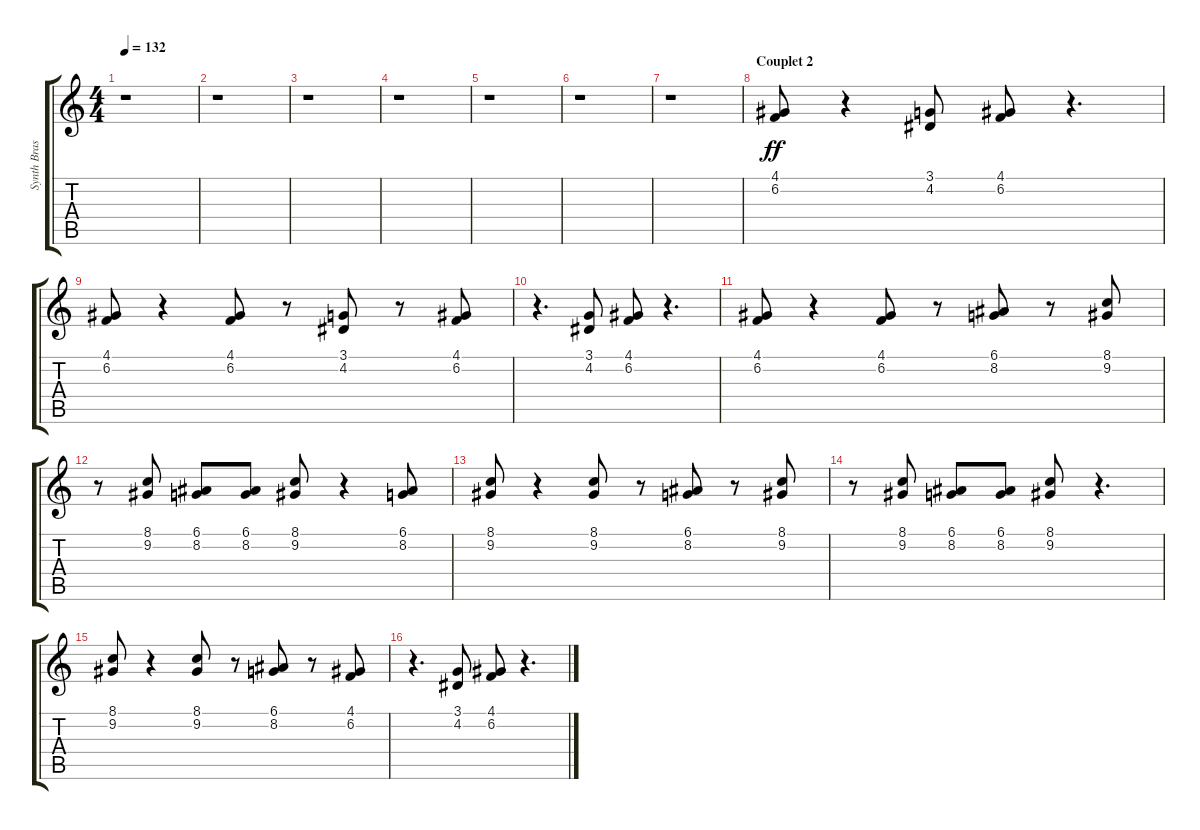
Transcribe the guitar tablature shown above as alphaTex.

\track ("Synth Brass" "Synth Bras") {instrument synthbrass1}
\staff {score tabs}
\tuning (E4 B3 G3 D3 A2 E2) {hide}
\ts (4 4)
\tempo 132
\clef g2
\ks c
r.1{dy ff} |
r.1 |
r.1 |
r.1 |
r.1 |
r.1 |
r.1 |
\section ("" "Couplet 2")
(4.1 6.2).8 r.4 (3.1 4.2).8 (4.1 6.2).8 r.4{d} |
(4.1 6.2).8 r.4 (4.1 6.2).8 r.8 (3.1 4.2).8 r.8 (4.1 6.2).8 |
r.4{d} (3.1 4.2).8 (4.1 6.2).8 r.4{d} |
(4.1 6.2).8 r.4 (4.1 6.2).8 r.8 (6.1 8.2).8 r.8 (8.1 9.2).8 |
r.8 (8.1 9.2).8 (6.1 8.2).8 (6.1 8.2).8 (8.1 9.2).8 r.4 (6.1 8.2).8 |
(8.1 9.2).8 r.4 (8.1 9.2).8 r.8 (6.1 8.2).8 r.8 (8.1 9.2).8 |
r.8 (8.1 9.2).8 (6.1 8.2).8 (6.1 8.2).8 (8.1 9.2).8 r.4{d} |
(8.1 9.2).8 r.4 (8.1 9.2).8 r.8 (6.1 8.2).8 r.8 (4.1 6.2).8 |
r.4{d} (3.1 4.2).8 (4.1 6.2).8 r.4{d}
